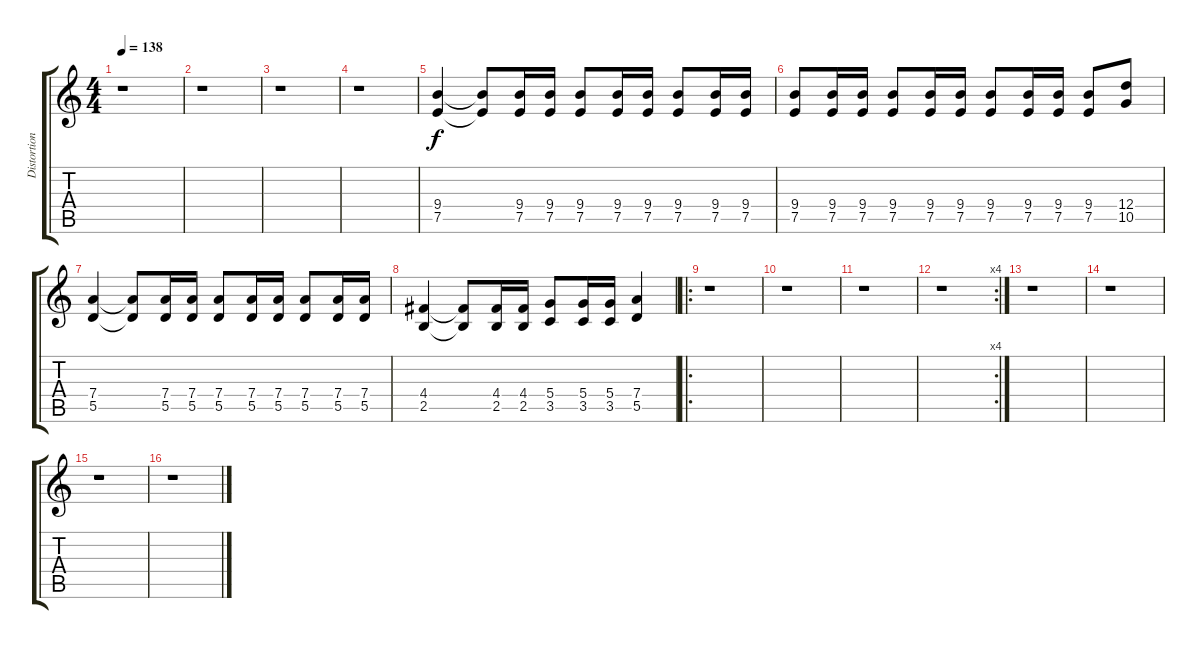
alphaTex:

\track ("Distortion Guitar 5" "Distortion") {instrument distortionguitar}
\staff {score tabs}
\tuning (E4 B3 G3 D3 A2 E2) {hide}
\ts (4 4)
\tempo 138
\clef g2
\ks c
r.1{dy f} |
r.1 |
r.1 |
r.1 |
(9.4 7.5).4 (9.4{t} 7.5{t}).8 (9.4 7.5).16 (9.4 7.5).16 (9.4 7.5).8 (9.4 7.5).16 (9.4 7.5).16 (9.4 7.5).8 (9.4 7.5).16 (9.4 7.5).16 |
(9.4 7.5).8 (9.4 7.5).16 (9.4 7.5).16 (9.4 7.5).8 (9.4 7.5).16 (9.4 7.5).16 (9.4 7.5).8 (9.4 7.5).16 (9.4 7.5).16 (9.4 7.5).8 (12.4 10.5).8 |
(7.4 5.5).4 (7.4{t} 5.5{t}).8 (7.4 5.5).16 (7.4 5.5).16 (7.4 5.5).8 (7.4 5.5).16 (7.4 5.5).16 (7.4 5.5).8 (7.4 5.5).16 (7.4 5.5).16 |
(4.4 2.5).4 (4.4{t} 2.5{t}).8 (4.4 2.5).16 (4.4 2.5).16 (5.4 3.5).8 (5.4 3.5).16 (5.4 3.5).16 (7.4 5.5).4 |
\ro
r.1 |
r.1 |
r.1 |
\rc 4
r.1 |
r.1 |
r.1 |
r.1 |
r.1
